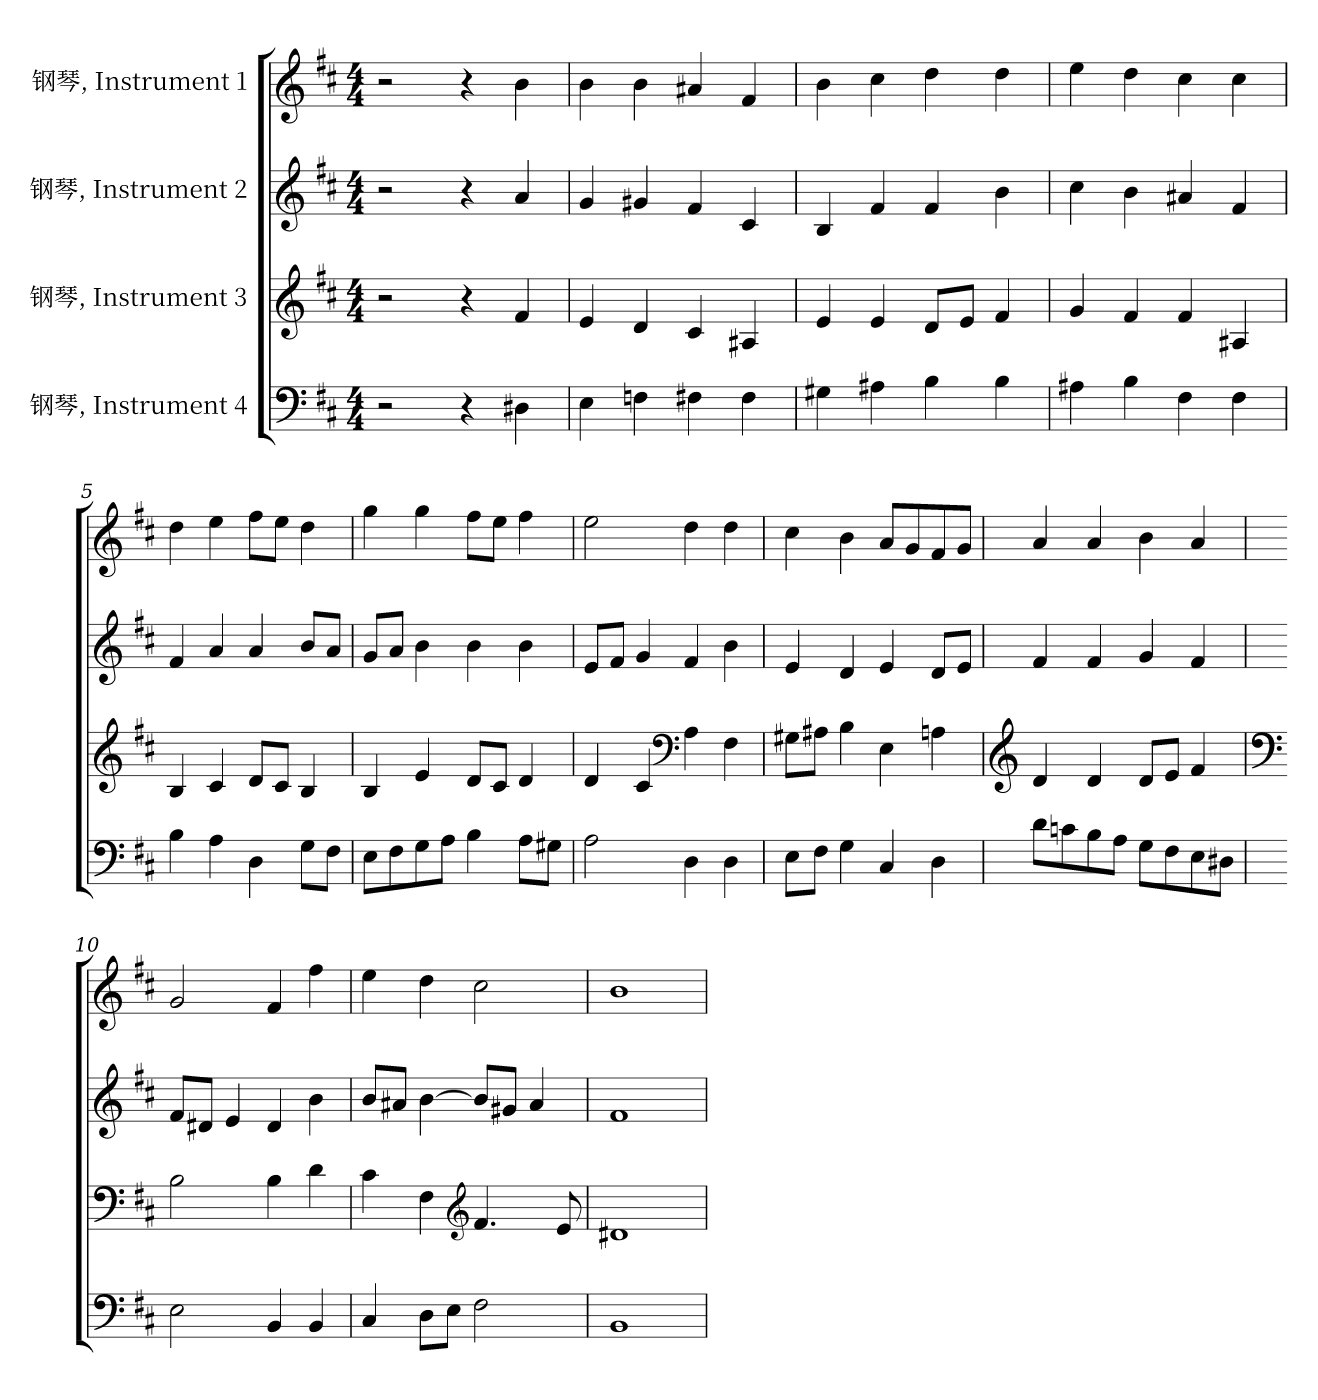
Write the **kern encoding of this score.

**kern	**kern	**kern	**kern
*part4	*part3	*part2	*part1
*staff4	*staff3	*staff2	*staff1
*I"钢琴, Instrument 4	*I"钢琴, Instrument 3	*I"钢琴, Instrument 2	*I"钢琴, Instrument 1
*clefF4	*clefG2	*clefG2	*clefG2
*k[f#c#]	*k[f#c#]	*k[f#c#]	*k[f#c#]
*M4/4	*M4/4	*M4/4	*M4/4
*MM96	*MM96	*MM96	*MM96
=1	=1	=1	=1
2r	2r	2r	2r
4r	4r	4r	4r
4D#X\	4f#/	4a/	4b\
=2	=2	=2	=2
4E\	4e/	4g/	4b\
4Fn\	4d/	4g#X/	4b\
4F#X\	4c#/	4f#/	4a#X/
4F#\	4A#X/	4c#/	4f#/
=3	=3	=3	=3
4G#X\	4e/	4B/	4b\
4A#X\	4e/	4f#/	4cc#\
4B\	8d/L	4f#/	4dd\
.	8e/J	.	.
4B\	4f#/	4b\	4dd\
=4	=4	=4	=4
4A#X\	4g/	4cc#\	4ee\
4B\	4f#/	4b\	4dd\
4F#\	4f#/	4a#X/	4cc#\
4F#\	4A#X/	4f#/	4cc#\
=5	=5	=5	=5
4B\	4B/	4f#/	4dd\
4A\	4c#/	4a/	4ee\
4D\	8d/L	4a/	8ff#\L
.	8c#/J	.	8ee\J
8G\L	4B/	8b/L	4dd\
8F#\J	.	8a/J	.
!!LO:LB:g=z
=6	=6	=6	=6
8E\L	4B/	8g/L	4gg\
8F#\	.	8a/J	.
8G\	4e/	4b\	4gg\
8A\J	.	.	.
4B\	8d/L	4b\	8ff#\L
.	8c#/J	.	8ee\J
8A\L	4d/	4b\	4ff#\
8G#X\J	.	.	.
=7	=7	=7	=7
2A\	4d/	8e/L	2ee\
.	.	8f#/J	.
.	4c#/	4g/	.
*	*clefF4	*	*
4D\	4A\	4f#/	4dd\
4D\	4F#\	4b\	4dd\
=8	=8	=8	=8
8E\L	8G#X\L	4e/	4cc#\
8F#\J	8A#X\J	.	.
4G\	4B\	4d/	4b\
4C#/	4E\	4e/	8a/L
.	.	.	8g/
4D\	4An\	8d/L	8f#/
.	.	8e/J	8g/J
=9	=9	=9	=9
*	*clefG2	*	*
8d\L	4d/	4f#/	4a/
8cn\	.	.	.
8B\	4d/	4f#/	4a/
8A\J	.	.	.
8G\L	8d/L	4g/	4b\
8F#\	8e/J	.	.
8E\	4f#/	4f#/	4a/
8D#X\J	.	.	.
!!LO:LB:g=z
=10	=10	=10	=10
*	*clefF4	*	*
2E\	2B\	8f#/L	2g/
.	.	8d#X/J	.
.	.	4e/	.
4BB/	4B\	4d#/	4f#/
4BB/	4d\	4b\	4ff#\
=11	=11	=11	=11
4C#/	4c#\	8b/L	4ee\
.	.	8a#X/J	.
8D\L	4F#\	[4b\	4dd\
8E\J	.	.	.
*	*clefG2	*	*
2F#\	4.f#/	8b/L]	2cc#\
.	.	8g#X/J	.
.	.	4a#/	.
.	8e/	.	.
=12	=12	=12	=12
1BB	1d#X	1f#	1b
=	=	=	=
*-	*-	*-	*-
